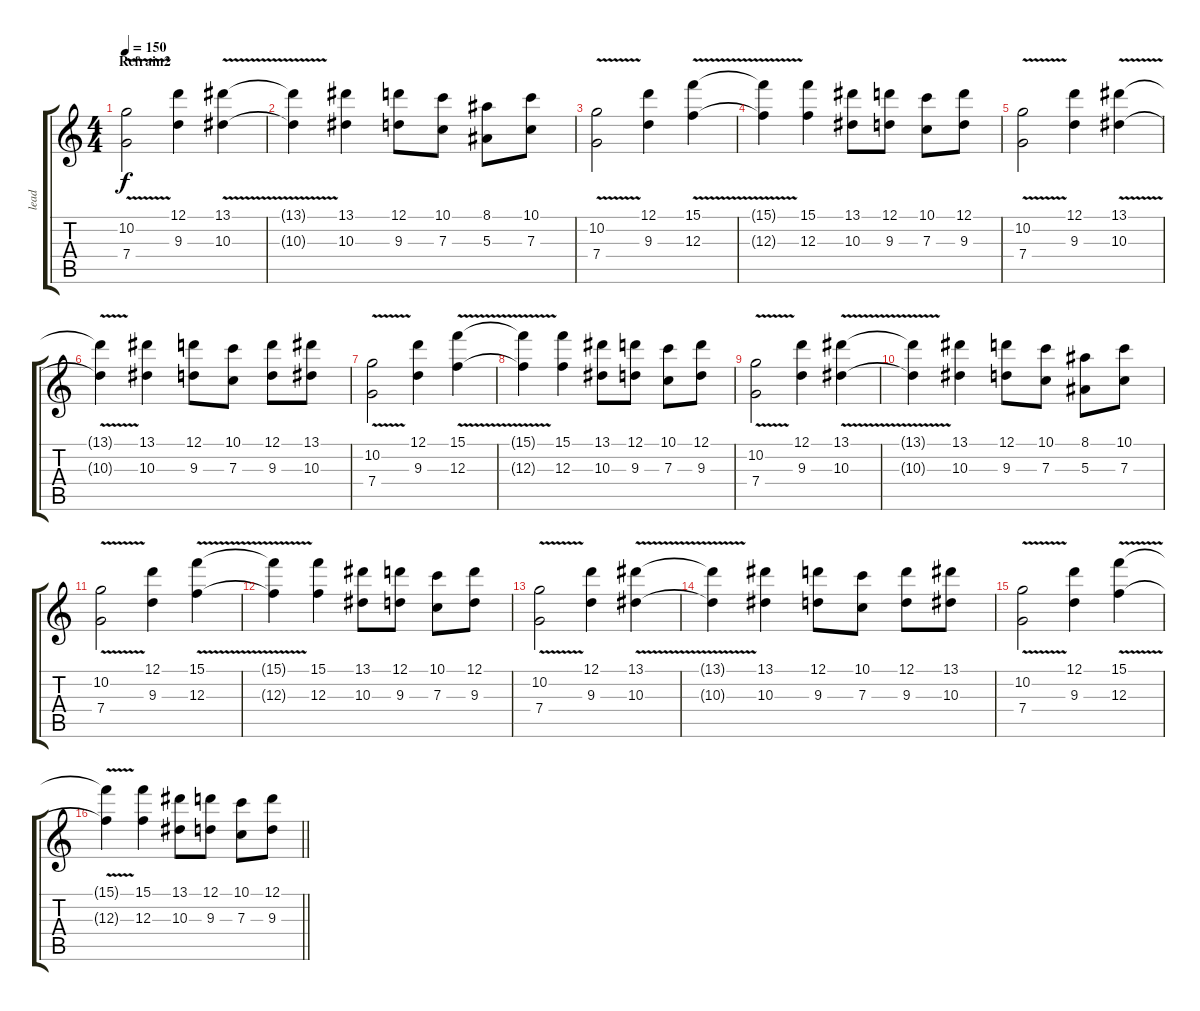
\track ("lead" "lead") {instrument overdrivenguitar}
\staff {score tabs}
\tuning (D4 A3 F3 C3 G2 D2) {hide}
\ts (4 4)
\section ("" "Refrain2")
\tempo 150
\clef g2
\ks c
(10.2{v} 7.4{v}).2{dy f volume 14 instrument overdrivenguitar} (12.1 9.3).4 (13.1{v} 10.3).4 |
(13.1{t} 10.3{t}).4 (13.1 10.3).4 (12.1 9.3).8 (10.1 7.3).8 (8.1 5.3).8 (10.1 7.3).8 |
(10.2{v} 7.4).2 (12.1 9.3).4 (15.1{v} 12.3).4 |
(15.1{t} 12.3{t}).4 (15.1 12.3).4 (13.1 10.3).8 (12.1 9.3).8 (10.1 7.3).8 (12.1 9.3).8 |
(10.2{v} 7.4).2 (12.1 9.3).4 (13.1{v} 10.3).4 |
(13.1{t} 10.3{t}).4 (13.1 10.3).4 (12.1 9.3).8 (10.1 7.3).8 (12.1 9.3).8 (13.1 10.3).8 |
(10.2{v} 7.4).2 (12.1 9.3).4 (15.1{v} 12.3).4 |
(15.1{t} 12.3{t}).4 (15.1 12.3).4 (13.1 10.3).8 (12.1 9.3).8 (10.1 7.3).8 (12.1 9.3).8 |
(10.2{v} 7.4{v}).2 (12.1 9.3).4 (13.1{v} 10.3).4 |
(13.1{t} 10.3{t}).4 (13.1 10.3).4 (12.1 9.3).8 (10.1 7.3).8 (8.1 5.3).8 (10.1 7.3).8 |
(10.2{v} 7.4).2 (12.1 9.3).4 (15.1{v} 12.3).4 |
(15.1{t} 12.3{t}).4 (15.1 12.3).4 (13.1 10.3).8 (12.1 9.3).8 (10.1 7.3).8 (12.1 9.3).8 |
(10.2{v} 7.4).2 (12.1 9.3).4 (13.1{v} 10.3).4 |
(13.1{t} 10.3{t}).4 (13.1 10.3).4 (12.1 9.3).8 (10.1 7.3).8 (12.1 9.3).8 (13.1 10.3).8 |
(10.2{v} 7.4).2 (12.1 9.3).4 (15.1{v} 12.3).4 |
\barLineRight lightlight
(15.1{t} 12.3{t}).4 (15.1 12.3).4 (13.1 10.3).8 (12.1 9.3).8 (10.1 7.3).8 (12.1 9.3).8
